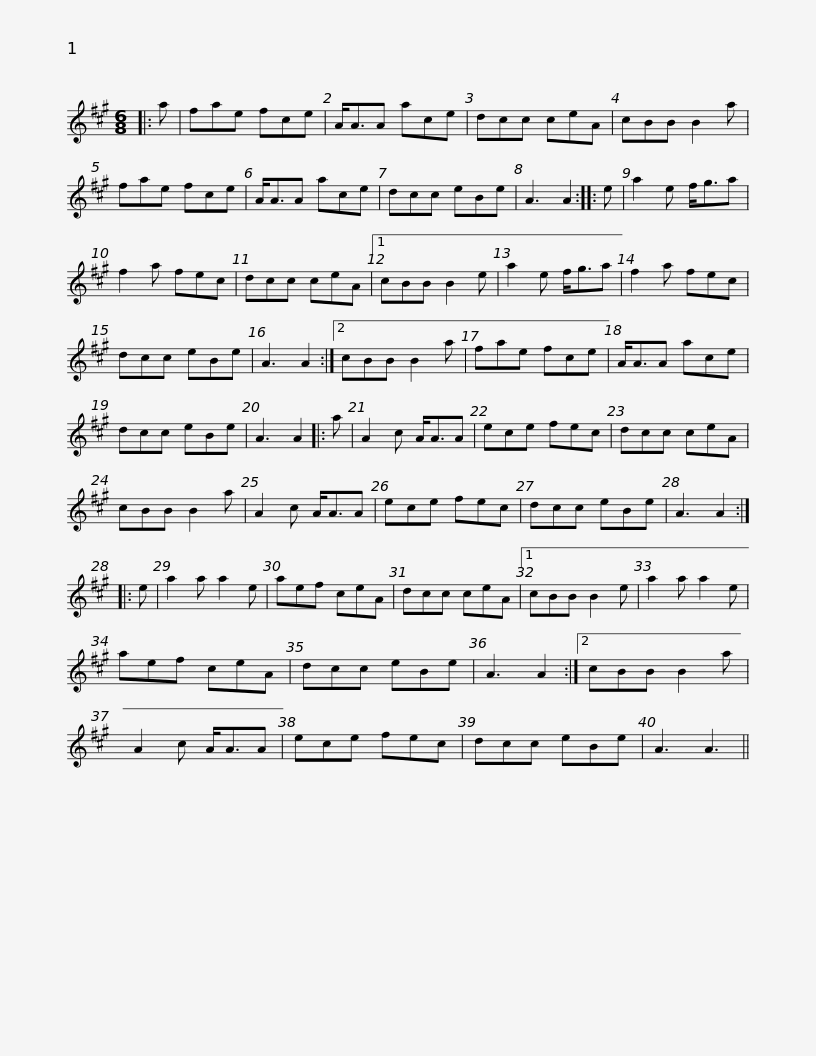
X:1
L:1/8
M:6/8
I:linebreak $
K:A
V:1 treble
V:1
|: a | fae fce | A<AA ace | dcc ceA | cBB B2 a | %5
 fae fce | A<AA ace | dcc eBe |$ A3 A2 :: e | %10
 a2 e f<ga | f2 a fec | dcc ceA |1 cBB B2 e | a2 e f<ga | %15
 f2 a fec | dcc eBe |$ A3 A2 :|2 cBB B2 a | fae fce | %20
 A<AA ace | dcc eBe | A3 A2 |: a | A2 c A<AA | %25
 ece fec |$ dcc ceA | cBB B2 a | A2 c A<AA | ece fec | %30
 dcc eBe | A3 A2 :: e | a2 a a2 e |$ aef ceA | %35
 dcc ceA |1 cBB B2 e | a2 a a2 e | aef ceA | dcc eBe | %40
 A3 A2 :|2 cBB B2 a |$ A2 c A<AA | ece fec | dcc eBe | %45
 A3 A3 || %46
